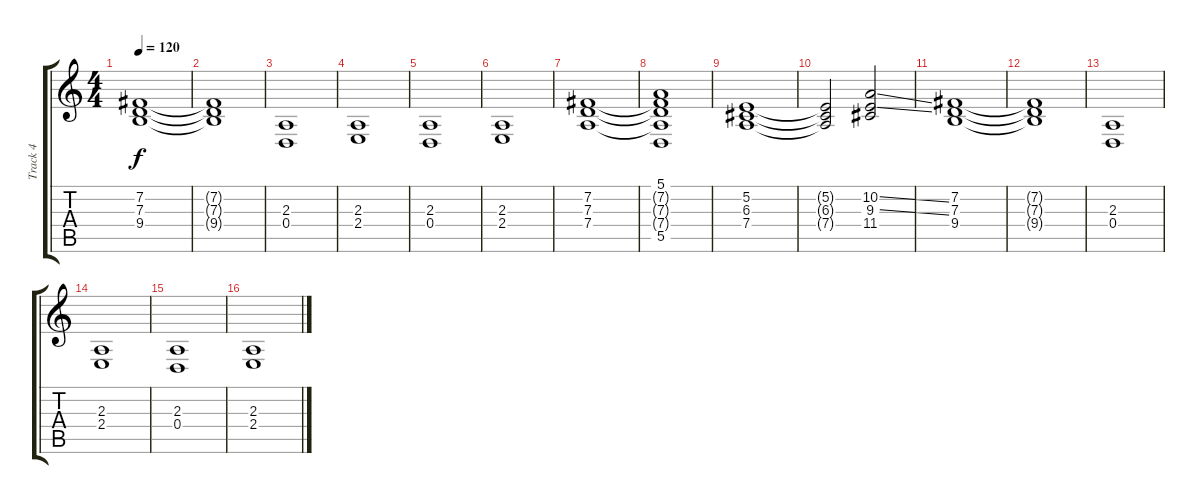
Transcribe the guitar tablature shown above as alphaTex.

\track ("Track 4" "Track 4") {instrument bagpipe}
\staff {score tabs}
\tuning (E4 B3 G3 D3 A2 E2) {hide}
\ts (4 4)
\tempo 120
\clef g2
\ks c
(7.2 7.3 9.4).1{dy f} |
(7.2{t} 7.3{t} 9.4{t}).1 |
(2.3 0.4).1 |
(2.3 2.4).1 |
(2.3 0.4).1 |
(2.3 2.4).1 |
(7.2 7.3 7.4).1 |
(5.1 7.2{t} 7.3{t} 7.4{t} 5.5).1 |
(5.2 6.3 7.4).1 |
(5.2{t} 6.3{t} 7.4{t}).2 (10.2{ss} 9.3{ss} 11.4).2 |
(7.2 7.3 9.4).1 |
(7.2{t} 7.3{t} 9.4{t}).1 |
(2.3 0.4).1 |
(2.3 2.4).1 |
(2.3 0.4).1 |
(2.3 2.4).1
